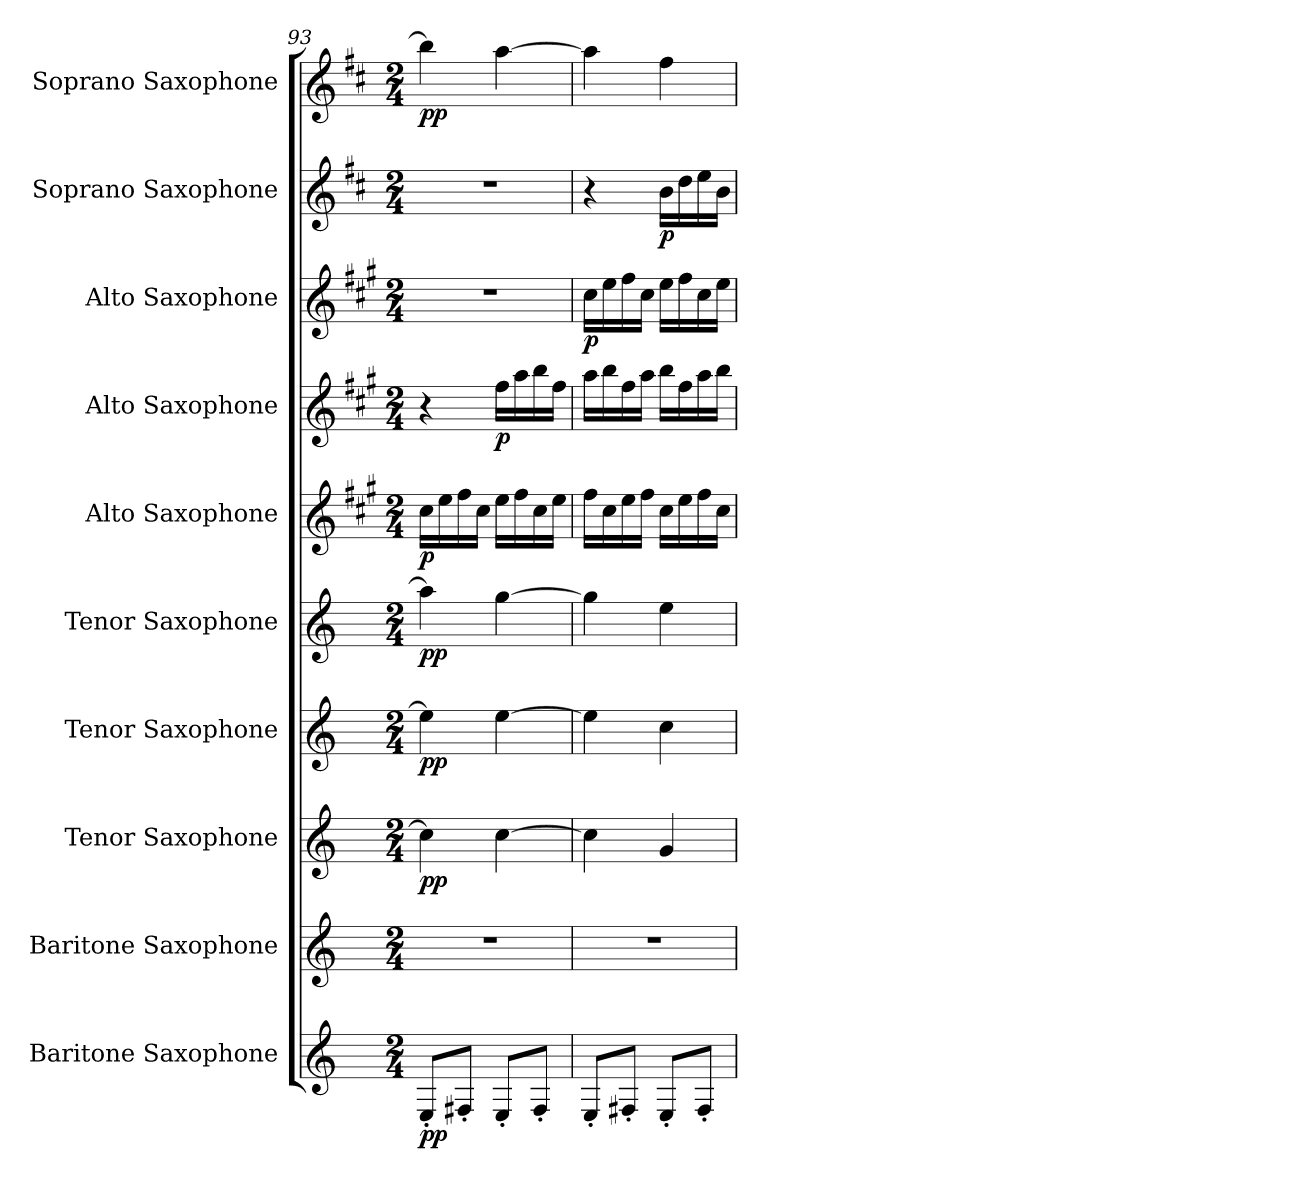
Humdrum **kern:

**kern	**dynam	**kern	**kern	**dynam	**kern	**dynam	**kern	**dynam	**kern	**dynam	**kern	**dynam	**kern	**dynam	**kern	**dynam	**kern	**dynam
*part10	*part10	*part9	*part8	*part8	*part7	*part7	*part6	*part6	*part5	*part5	*part4	*part4	*part3	*part3	*part2	*part2	*part1	*part1
*staff10	*staff10	*staff9	*staff8	*staff8	*staff7	*staff7	*staff6	*staff6	*staff5	*staff5	*staff4	*staff4	*staff3	*staff3	*staff2	*staff2	*staff1	*staff1
*I"Baritone Saxophone	*	*I"Baritone Saxophone	*I"Tenor Saxophone	*	*I"Tenor Saxophone	*	*I"Tenor Saxophone	*	*I"Alto Saxophone	*	*I"Alto Saxophone	*	*I"Alto Saxophone	*	*I"Soprano Saxophone	*	*I"Soprano Saxophone	*
*I'Bar. Sax.	*	*I'Bar. Sax.	*I'T. Sax.	*	*I'T. Sax.	*	*I'T. Sax.	*	*I'A. Sax.	*	*I'A. Sax.	*	*I'A. Sax.	*	*I'S. Sax.	*	*I'S. Sax.	*
*clefG2	*	*clefG2	*clefG2	*	*clefG2	*	*clefG2	*	*clefG2	*	*clefG2	*	*clefG2	*	*clefG2	*	*clefG2	*
*ITrd12c21	*	*ITrd12c21	*ITrd8c14	*	*ITrd8c14	*	*ITrd8c14	*	*ITrd5c9	*	*ITrd5c9	*	*ITrd5c9	*	*ITrd1c2	*	*ITrd1c2	*
*k[]	*	*k[]	*k[]	*	*k[]	*	*k[]	*	*k[]	*	*k[]	*	*k[]	*	*k[]	*	*k[]	*
*M2/4	*	*M2/4	*M2/4	*	*M2/4	*	*M2/4	*	*M2/4	*	*M2/4	*	*M2/4	*	*M2/4	*	*M2/4	*
=93	=93	=93	=93	=93	=93	=93	=93	=93	=93	=93	=93	=93	=93	=93	=93	=93	=93	=93
!	!LO:DY:b	!	!	!LO:DY:b	!	!LO:DY:b	!	!LO:DY:b	!	!LO:DY:b	!	!	!	!	!	!	!	!LO:DY:b
8EE'/L	pp	2r	4c\]	pp	4e\]	pp	4a\]	pp	16e\LL	p	4r	.	2r	.	2r	.	4aa\]	pp
.	.	.	.	.	.	.	.	.	16g\	.	.	.	.	.	.	.	.	.
8FF#X'/J	.	.	.	.	.	.	.	.	16a\	.	.	.	.	.	.	.	.	.
.	.	.	.	.	.	.	.	.	16e\JJ	.	.	.	.	.	.	.	.	.
!	!	!	!	!	!	!	!	!	!	!	!	!LO:DY:b	!	!	!	!	!	!
8EE'/L	.	.	[4c\	.	[4e\	.	[4g\	.	16g\LL	.	16a\LL	p	.	.	.	.	[4gg\	.
.	.	.	.	.	.	.	.	.	16a\	.	16cc\	.	.	.	.	.	.	.
8FF#'/J	.	.	.	.	.	.	.	.	16e\	.	16dd\	.	.	.	.	.	.	.
.	.	.	.	.	.	.	.	.	16g\JJ	.	16a\JJ	.	.	.	.	.	.	.
=94	=94	=94	=94	=94	=94	=94	=94	=94	=94	=94	=94	=94	=94	=94	=94	=94	=94	=94
!	!	!	!	!	!	!	!	!	!	!	!	!	!	!LO:DY:b	!	!	!	!
8EE'/L	.	2r	4c\]	.	4e\]	.	4g\]	.	16a\LL	.	16cc\LL	.	16e\LL	p	4r	.	4gg\]	.
.	.	.	.	.	.	.	.	.	16e\	.	16dd\	.	16g\	.	.	.	.	.
8FF#X'/J	.	.	.	.	.	.	.	.	16g\	.	16a\	.	16a\	.	.	.	.	.
.	.	.	.	.	.	.	.	.	16a\JJ	.	16cc\JJ	.	16e\JJ	.	.	.	.	.
!	!	!	!	!	!	!	!	!	!	!	!	!	!	!	!	!LO:DY:b	!	!
8EE'/L	.	.	4G/	.	4c\	.	4e\	.	16e\LL	.	16dd\LL	.	16g\LL	.	16a\LL	p	4ee\	.
.	.	.	.	.	.	.	.	.	16g\	.	16a\	.	16a\	.	16cc\	.	.	.
8FF#'/J	.	.	.	.	.	.	.	.	16a\	.	16cc\	.	16e\	.	16dd\	.	.	.
.	.	.	.	.	.	.	.	.	16e\JJ	.	16dd\JJ	.	16g\JJ	.	16a\JJ	.	.	.
=	=	=	=	=	=	=	=	=	=	=	=	=	=	=	=	=	=	=
*-	*-	*-	*-	*-	*-	*-	*-	*-	*-	*-	*-	*-	*-	*-	*-	*-	*-	*-
